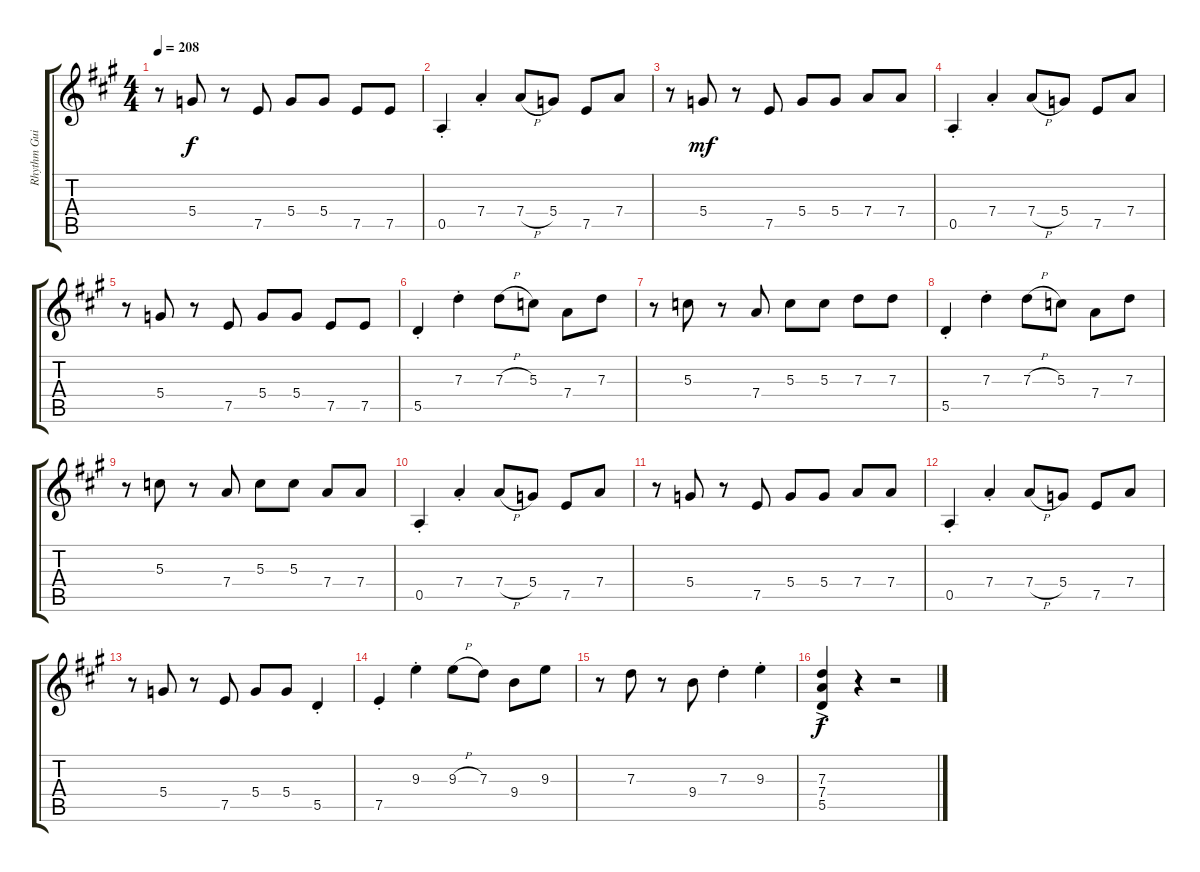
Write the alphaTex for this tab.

\track ("Rhythm Guitar" "Rhythm Gui") {instrument electricguitarmuted}
\staff {score tabs}
\tuning (E4 B3 G3 D3 A2 E2) {hide}
\ts (4 4)
\tempo 208
\clef g2
\ks a
r.8{dy f} 5.4.8 r.8 7.5.8 5.4.8 5.4.8 7.5.8 7.5.8 |
0.5{st}.4 7.4{st}.4 7.4{h}.8 5.4.8 7.5.8 7.4.8 |
r.8 5.4.8{dy mf} r.8 7.5.8 5.4.8 5.4.8 7.4.8 7.4.8 |
0.5{st}.4 7.4{st}.4 7.4{h}.8 5.4.8 7.5.8 7.4.8 |
r.8 5.4.8 r.8 7.5.8 5.4.8 5.4.8 7.5.8 7.5.8 |
5.5{st}.4 7.3{st}.4 7.3{h}.8 5.3.8 7.4.8 7.3.8 |
r.8 5.3.8 r.8 7.4.8 5.3.8 5.3.8 7.3.8 7.3.8 |
5.5{st}.4 7.3{st}.4 7.3{h}.8 5.3.8 7.4.8 7.3.8 |
r.8 5.3.8 r.8 7.4.8 5.3.8 5.3.8 7.4.8 7.4.8 |
0.5{st}.4 7.4{st}.4 7.4{h}.8 5.4.8 7.5.8 7.4.8 |
r.8 5.4.8 r.8 7.5.8 5.4.8 5.4.8 7.4.8 7.4.8 |
0.5{st}.4 7.4{st}.4 7.4{h}.8 5.4.8 7.5.8 7.4.8 |
r.8 5.4.8 r.8 7.5.8 5.4.8 5.4.8 5.5{st}.4 |
7.5{st}.4 9.3{st}.4 9.3{h}.8 7.3.8 9.4.8 9.3.8 |
r.8 7.3.8 r.8 9.4.8 7.3{st}.4 9.3{st}.4 |
(7.3{ac} 7.4{ac} 5.5{ac}).4{dy f} r.4 r.2
